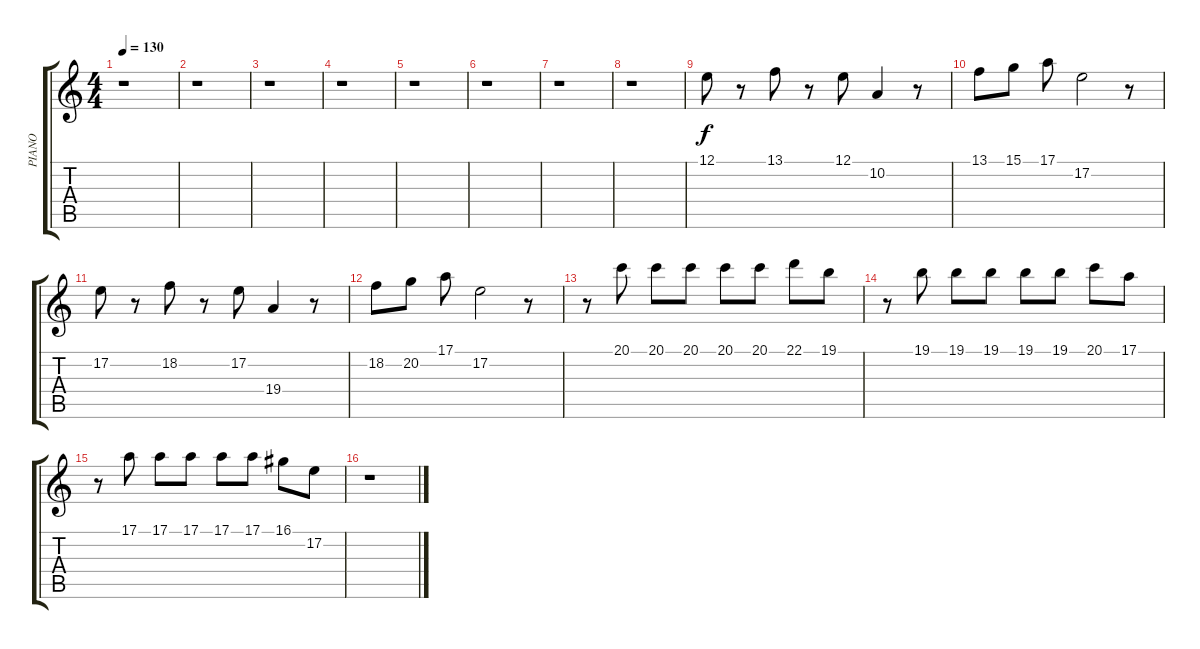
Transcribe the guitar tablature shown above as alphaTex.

\track ("PIANO" "PIANO") {instrument brightacousticpiano}
\staff {score tabs}
\tuning (E4 B3 G3 D3 A2 E2) {hide}
\ts (4 4)
\tempo 130
\clef g2
\ks c
r.1{dy f instrument brightacousticpiano} |
r.1 |
r.1 |
r.1 |
r.1 |
r.1 |
r.1 |
r.1 |
12.1.8 r.8 13.1.8 r.8 12.1.8 10.2.4 r.8 |
13.1.8 15.1.8 17.1.8 17.2.2 r.8 |
17.2.8 r.8 18.2.8 r.8 17.2.8 19.4.4 r.8 |
18.2.8 20.2.8 17.1.8 17.2.2 r.8 |
r.8 20.1.8 20.1.8 20.1.8 20.1.8 20.1.8 22.1.8 19.1.8 |
r.8 19.1.8 19.1.8 19.1.8 19.1.8 19.1.8 20.1.8 17.1.8 |
r.8 17.1.8 17.1.8 17.1.8 17.1.8 17.1.8 16.1.8 17.2.8 |
r.1
